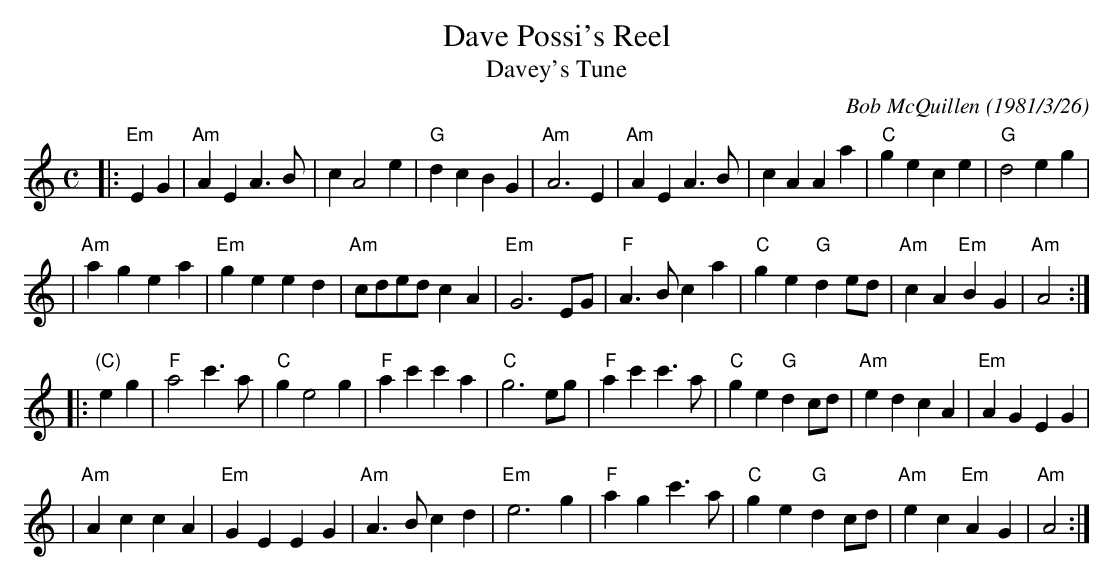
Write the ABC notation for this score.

X:1
T: Dave Possi's Reel
T: Davey's Tune
C: Bob McQuillen (1981/3/26)
M: C
L: 1/8
K: Am
|: "Em"E2G2 \
| "Am"A2E2 A3B | c2A4 e2 | "G"d2c2 B2G2 | "Am"A6 E2 \
| "Am"A2E2 A3B | c2A2 A2a2 | "C"g2e2 c2e2 | "G"d4 e2g2 |
| "Am"a2g2 e2a2 | "Em"g2e2 e2d2 | "Am"cded c2A2 | "Em"G6 EG \
| "F"A3B c2a2 | "C"g2e2 "G"d2ed | "Am"c2A2 "Em"B2G2 | "Am"A4 :|
|: "(C)"e2g2 \
| "F"a4 c'3a | "C"g2e4 g2 | "F"a2c'2 c'2a2 | "C"g6 eg \
| "F"a2c'2 c'3a | "C"g2e2 "G"d2cd | "Am"e2d2 c2A2 | "Em"A2G2 E2G2 |
| "Am"A2c2 c2A2 | "Em"G2E2 E2G2 | "Am"A3B c2d2 | "Em"e6 g2 \
| "F"a2g2 c'3a | "C"g2e2 "G"d2cd | "Am"e2c2 "Em"A2G2 | "Am"A4 :|
